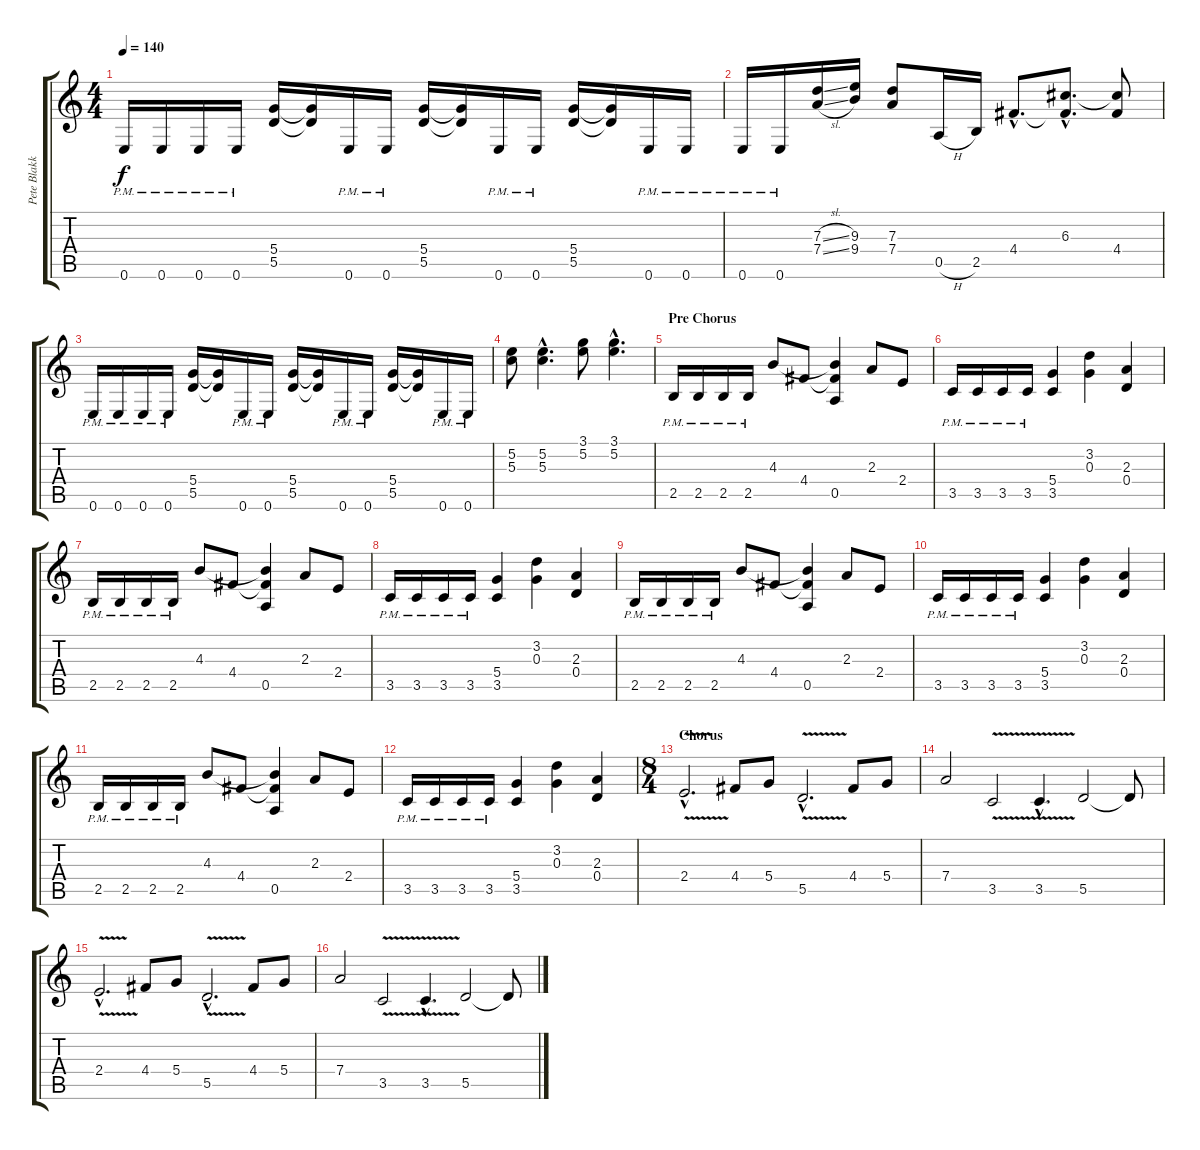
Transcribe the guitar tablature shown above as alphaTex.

\track ("Pete Blakk" "Pete Blakk") {instrument overdrivenguitar}
\staff {score tabs}
\tuning (E4 B3 G3 D3 A2 E2) {hide}
\ts (4 4)
\tempo 140
\clef g2
\ks c
0.6{pm}.16{dy f} 0.6{pm}.16 0.6{pm}.16 0.6{pm}.16 (5.4 5.5).16 (5.4{t} 5.5{t}).16 0.6{pm}.16 0.6{pm}.16 (5.4 5.5).16 (5.4{t} 5.5{t}).16 0.6{pm}.16 0.6{pm}.16 (5.4 5.5).16 (5.4{t} 5.5{t}).16 0.6{pm}.16 0.6{pm}.16 |
0.6{pm}.16 0.6{pm}.16 (7.3{sl} 7.4{sl}).16 (9.3 9.4).16 (7.3 7.4).8 0.5{h}.16 2.5.16 4.4{hac}.8{d} (6.3{hac} 4.4{hac t}).8{d} (6.3{t} 4.4).8 |
0.6{pm}.16 0.6{pm}.16 0.6{pm}.16 0.6{pm}.16 (5.4 5.5).16 (5.4{t} 5.5{t}).16 0.6{pm}.16 0.6{pm}.16 (5.4 5.5).16 (5.4{t} 5.5{t}).16 0.6{pm}.16 0.6{pm}.16 (5.4 5.5).16 (5.4{t} 5.5{t}).16 0.6{pm}.16 0.6{pm}.16 |
(5.2 5.3).8 (5.2{hac} 5.3{hac}).4{d} (3.1 5.2).8 (3.1{hac} 5.2{hac}).4{d} |
\section ("" "Pre Chorus")
2.5{pm}.16 2.5{pm}.16 2.5{pm}.16 2.5{pm}.16 4.3.8 4.4.8 (4.3{t} 4.4{t} 0.5).4 2.3.8 2.4.8 |
3.5{pm}.16 3.5{pm}.16 3.5{pm}.16 3.5{pm}.16 (5.4 3.5).4 (3.2 0.3).4 (2.3 0.4).4 |
2.5{pm}.16 2.5{pm}.16 2.5{pm}.16 2.5{pm}.16 4.3.8 4.4.8 (4.3{t} 4.4{t} 0.5).4 2.3.8 2.4.8 |
3.5{pm}.16 3.5{pm}.16 3.5{pm}.16 3.5{pm}.16 (5.4 3.5).4 (3.2 0.3).4 (2.3 0.4).4 |
2.5{pm}.16 2.5{pm}.16 2.5{pm}.16 2.5{pm}.16 4.3.8 4.4.8 (4.3{t} 4.4{t} 0.5).4 2.3.8 2.4.8 |
3.5{pm}.16 3.5{pm}.16 3.5{pm}.16 3.5{pm}.16 (5.4 3.5).4 (3.2 0.3).4 (2.3 0.4).4 |
2.5{pm}.16 2.5{pm}.16 2.5{pm}.16 2.5{pm}.16 4.3.8 4.4.8 (4.3{t} 4.4{t} 0.5).4 2.3.8 2.4.8 |
3.5{pm}.16 3.5{pm}.16 3.5{pm}.16 3.5{pm}.16 (5.4 3.5).4 (3.2 0.3).4 (2.3 0.4).4 |
\ts (8 4)
\section ("" "Chorus")
2.4{v hac}.2{d} 4.4.8 5.4.8 5.5{v hac}.2{d} 4.4.8 5.4.8 |
7.4.2 3.5{v}.2 3.5{v hac}.4{d} 5.5.2 5.5{t}.8 |
2.4{v hac}.2{d} 4.4.8 5.4.8 5.5{v hac}.2{d} 4.4.8 5.4.8 |
7.4.2 3.5{v}.2 3.5{v hac}.4{d} 5.5.2 5.5{t}.8
